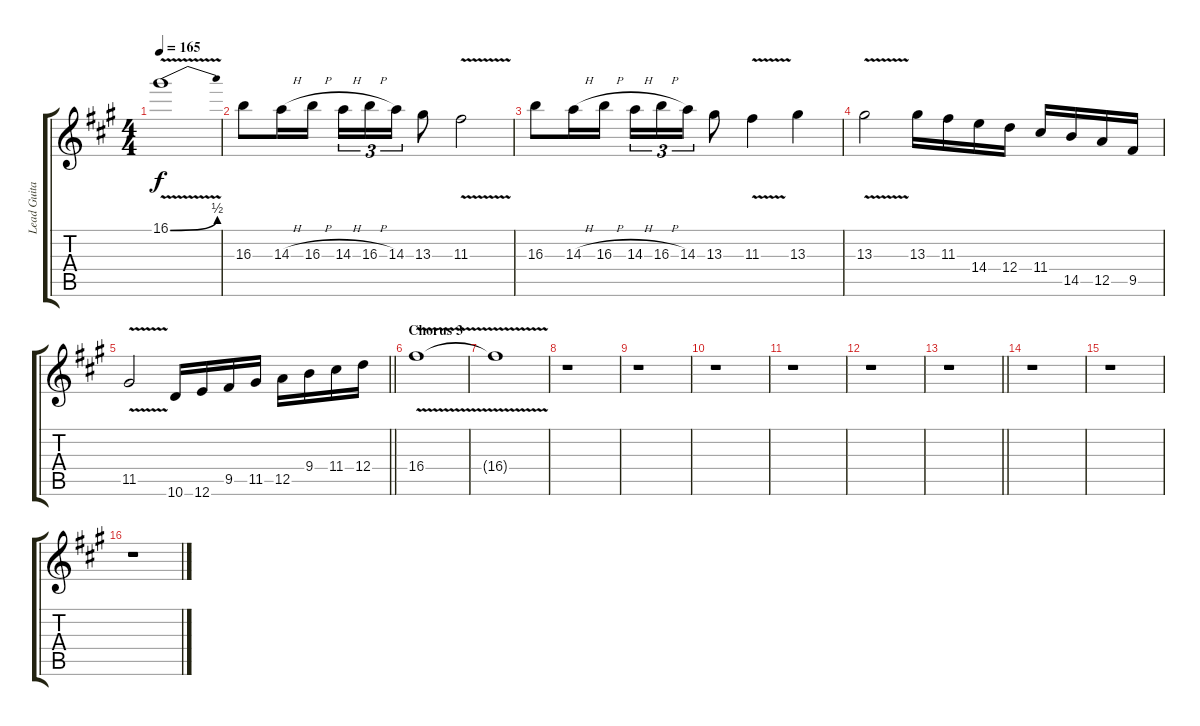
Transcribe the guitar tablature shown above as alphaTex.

\track ("Lead Guitar 2: Tapani Kangas" "Lead Guita") {instrument overdrivenguitar}
\staff {score tabs}
\tuning (E4 B3 G3 D3 A2 E2) {hide}
\ts (4 4)
\tempo 165
\clef g2
\ks f#minor
16.1{be (bend 0 0 60 2) v}.1{dy f} |
16.3.8 14.3{h}.16 16.3{h}.16 14.3{h}.16{tu (3 2)} 16.3{h}.16{tu (3 2)} 14.3.16{tu (3 2)} 13.3.8 11.3{v}.2 |
16.3.8 14.3{h}.16 16.3{h}.16 14.3{h}.16{tu (3 2)} 16.3{h}.16{tu (3 2)} 14.3.16{tu (3 2)} 13.3.8 11.3{v}.4 13.3.4 |
13.3{v}.2 13.3.16 11.3.16 14.4.16 12.4.16 11.4.16 14.5.16 12.5.16 9.5.16 |
\barLineRight lightlight
11.5{v}.2 10.6.16 12.6.16 9.5.16 11.5.16 12.5.16 9.4.16 11.4.16 12.4.16 |
\section ("" "Chorus 3")
16.4{v}.1 |
16.4{t}.1 |
r.1 |
r.1 |
r.1 |
r.1 |
r.1 |
\barLineRight lightlight
r.1 |
r.1 |
r.1 |
r.1
